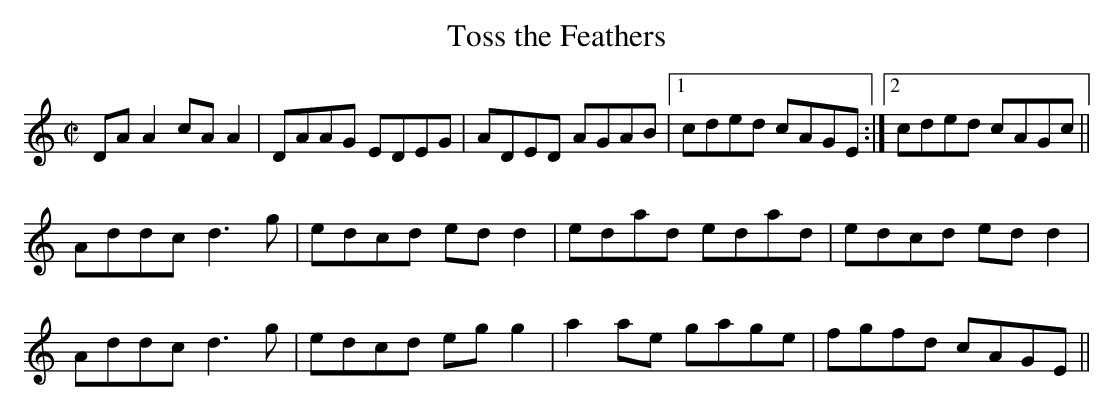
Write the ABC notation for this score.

X:1
T:Toss the Feathers
M:C|
K:Ddor
DAA2 cAA2|DAAG EDEG|ADED AGAB|1 cded cAGE:|2 cded cAGc||
Addc d3g|edcd edd2|edad edad|edcd edd2|
Addc d3g|edcd egg2|a2ae gage|fgfd cAGE||
